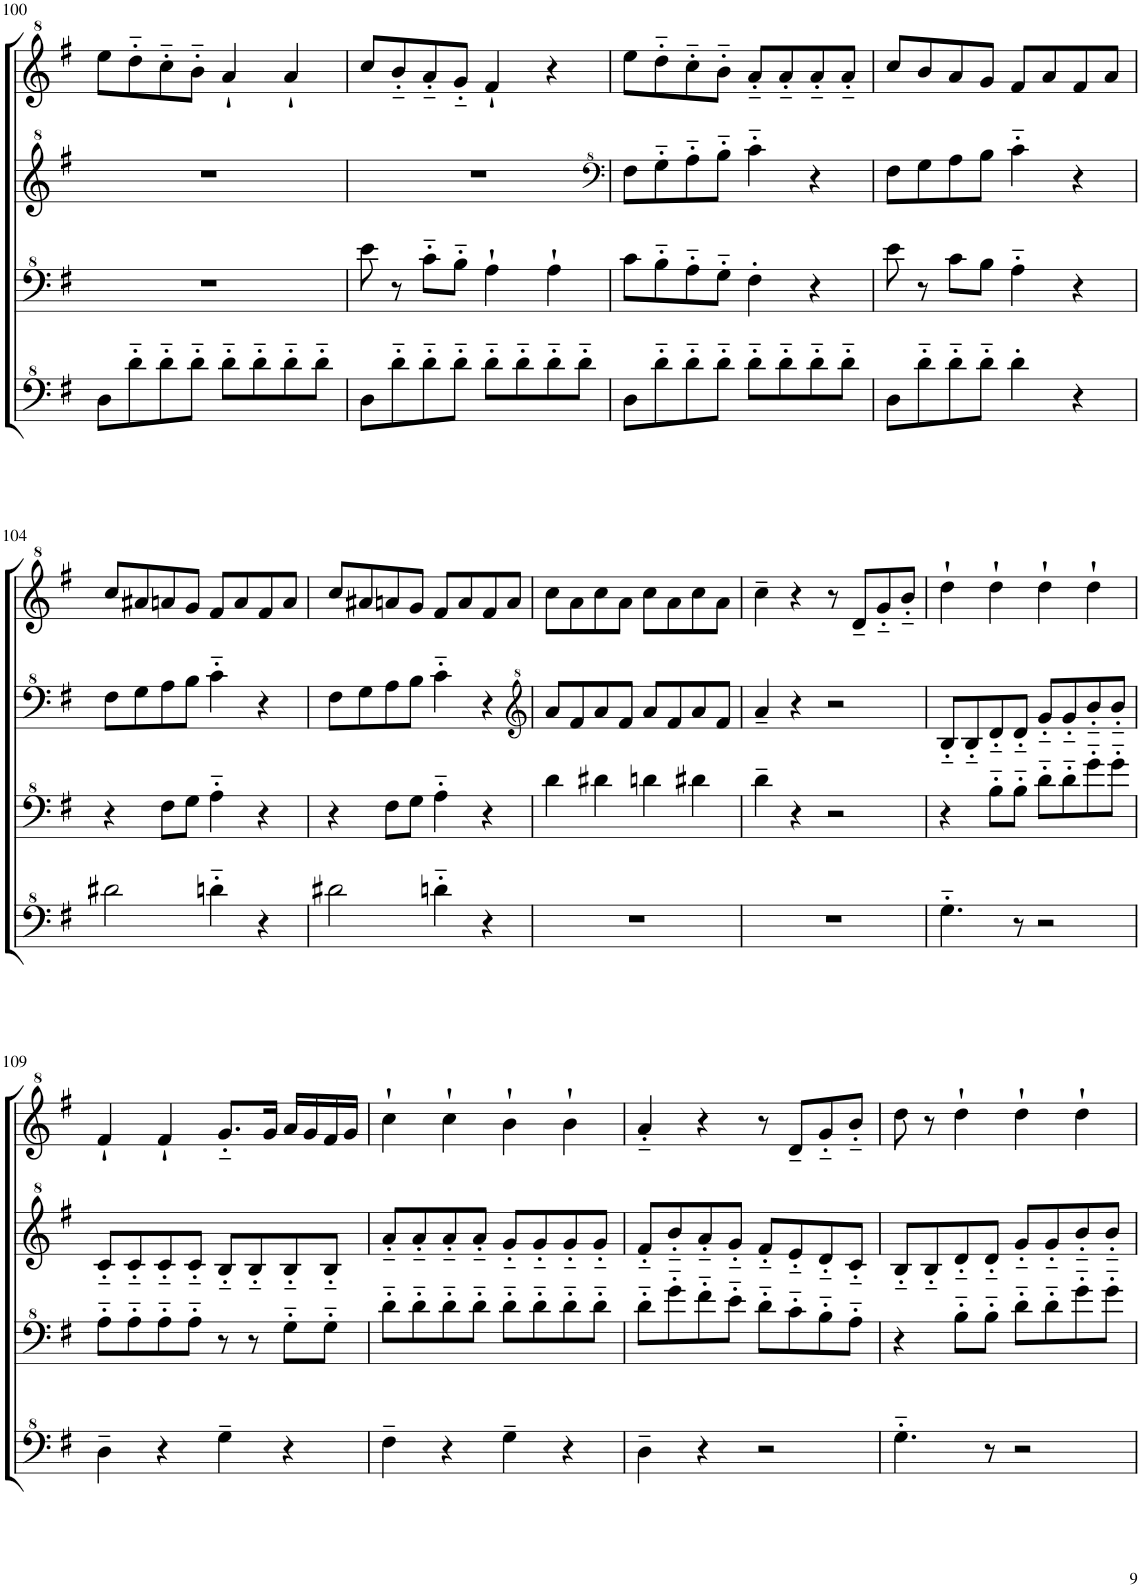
**kern	**kern	**kern	**kern
*part1	*part1	*part1	*part1
*staff4	*staff3	*staff2	*staff1
*I"Model III	*	*	*
!!LO:PB:g=z
*clefF^4	*clefF^4	*clefG^2	*clefG^2
*k[f#]	*k[f#]	*k[f#]	*k[f#]
*M2/2	*M2/2	*M2/2	*M2/2
*met(c|)	*met(c|)	*met(c|)	*met(c|)
=100	=100	=100	=100
8d\L	1r	1r	8eee\L
8dd'~\	.	.	8ddd'~\
8dd'~\	.	.	8ccc'~\
8dd'~\J	.	.	8bb'~\J
8dd'~\L	.	.	4aa`/
8dd'~\	.	.	.
8dd'~\	.	.	4aa`/
8dd'~\J	.	.	.
=101	=101	=101	=101
8d\L	8ee\	1r	8ccc/L
8dd'~\	8r	.	8bb'~/
8dd'~\	8cc'~\L	.	8aa'~/
8dd'~\J	8b'~\J	.	8gg'~/J
8dd'~\L	4a`\	.	4ff#`/
8dd'~\	.	.	.
8dd'~\	4a`\	.	4r
8dd'~\J	.	.	.
=102	=102	=102	=102
*	*	*clefF^4	*
8d\L	8cc\L	8f#\L	8eee\L
8dd'~\	8b'~\	8g'~\	8ddd'~\
8dd'~\	8a'~\	8a'~\	8ccc'~\
8dd'~\J	8g'~\J	8b'~\J	8bb'~\J
8dd'~\L	4f#'\	4cc'~\	8aa'~/L
8dd'~\	.	.	8aa'~/
8dd'~\	4r	4r	8aa'~/
8dd'~\J	.	.	8aa'~/J
=103	=103	=103	=103
8d\L	8ee\	8f#\L	8ccc/L
8dd'~\	8r	8g\	8bb/
8dd'~\	8cc\L	8a\	8aa/
8dd'~\J	8b\J	8b\J	8gg/J
4dd'\	4a'~\	4cc'~\	8ff#/L
.	.	.	8aa/
4r	4r	4r	8ff#/
.	.	.	8aa/J
!!LO:LB:g=z
=104	=104	=104	=104
2dd#X\	4r	8f#\L	8ccc/L
.	.	8g\	8aa#X/
.	8f#\L	8a\	8aan/
.	8g\J	8b\J	8gg/J
4ddn'~\	4a'~\	4cc'~\	8ff#/L
.	.	.	8aa/
4r	4r	4r	8ff#/
.	.	.	8aa/J
=105	=105	=105	=105
2dd#X\	4r	8f#\L	8ccc/L
.	.	8g\	8aa#X/
.	8f#\L	8a\	8aan/
.	8g\J	8b\J	8gg/J
4ddn'~\	4a'~\	4cc'~\	8ff#/L
.	.	.	8aa/
4r	4r	4r	8ff#/
.	.	.	8aa/J
=106	=106	=106	=106
*	*	*clefG^2	*
1r	4dd\	8aa/L	8ccc\L
.	.	8ff#/	8aa\
.	4dd#X\	8aa/	8ccc\
.	.	8ff#/J	8aa\J
.	4ddn\	8aa/L	8ccc\L
.	.	8ff#/	8aa\
.	4dd#X\	8aa/	8ccc\
.	.	8ff#/J	8aa\J
=107	=107	=107	=107
1r	4dd~\	4aa~/	4ccc~\
.	4r	4r	4r
.	2r	2r	8r
.	.	.	8dd~/L
.	.	.	8gg'~/
.	.	.	8bb'~/J
=108	=108	=108	=108
4.g'~\	4r	8b'~/L	4ddd`\
.	.	8b'~/	.
.	8b'~\L	8dd'~/	4ddd`\
8r	8b'~\J	8dd'~/J	.
2r	8dd'~\L	8gg'~/L	4ddd`\
.	8dd'~\	8gg'~/	.
.	8gg'~\	8bb'~/	4ddd`\
.	8gg'~\J	8bb'~/J	.
!!LO:LB:g=z
=109	=109	=109	=109
4d~\	8a'~\L	8cc'~/L	4ff#`/
.	8a'~\	8cc'~/	.
4r	8a'~\	8cc'~/	4ff#`/
.	8a'~\J	8cc'~/J	.
4g~\	8r	8b'~/L	8.gg'~/L
.	8r	8b'~/	.
.	.	.	16gg/Jk
4r	8g'~\L	8b'~/	16aa/LL
.	.	.	16gg/
.	8g'~\J	8b'~/J	16ff#/
.	.	.	16gg/JJ
=110	=110	=110	=110
4f#~\	8dd'~\L	8aa'~/L	4ccc`\
.	8dd'~\	8aa'~/	.
4r	8dd'~\	8aa'~/	4ccc`\
.	8dd'~\J	8aa'~/J	.
4g~\	8dd'~\L	8gg'~/L	4bb`\
.	8dd'~\	8gg'~/	.
4r	8dd'~\	8gg'~/	4bb`\
.	8dd'~\J	8gg'~/J	.
=111	=111	=111	=111
4d~\	8dd'~\L	8ff#'~/L	4aa'~/
.	8gg'~\	8bb'~/	.
4r	8ff#'~\	8aa'~/	4r
.	8ee'~\J	8gg'~/J	.
2r	8dd'~\L	8ff#'~/L	8r
.	8cc'~\	8ee'~/	8dd~/L
.	8b'~\	8dd'~/	8gg'~/
.	8a'~\J	8cc'~/J	8bb'~/J
=112	=112	=112	=112
4.g'~\	4r	8b'~/L	8ddd\
.	.	8b'~/	8r
.	8b'~\L	8dd'~/	4ddd`\
8r	8b'~\J	8dd'~/J	.
2r	8dd'~\L	8gg'~/L	4ddd`\
.	8dd'~\	8gg'~/	.
.	8gg'~\	8bb'~/	4ddd`\
.	8gg'~\J	8bb'~/J	.
=	=	=	=
*-	*-	*-	*-
